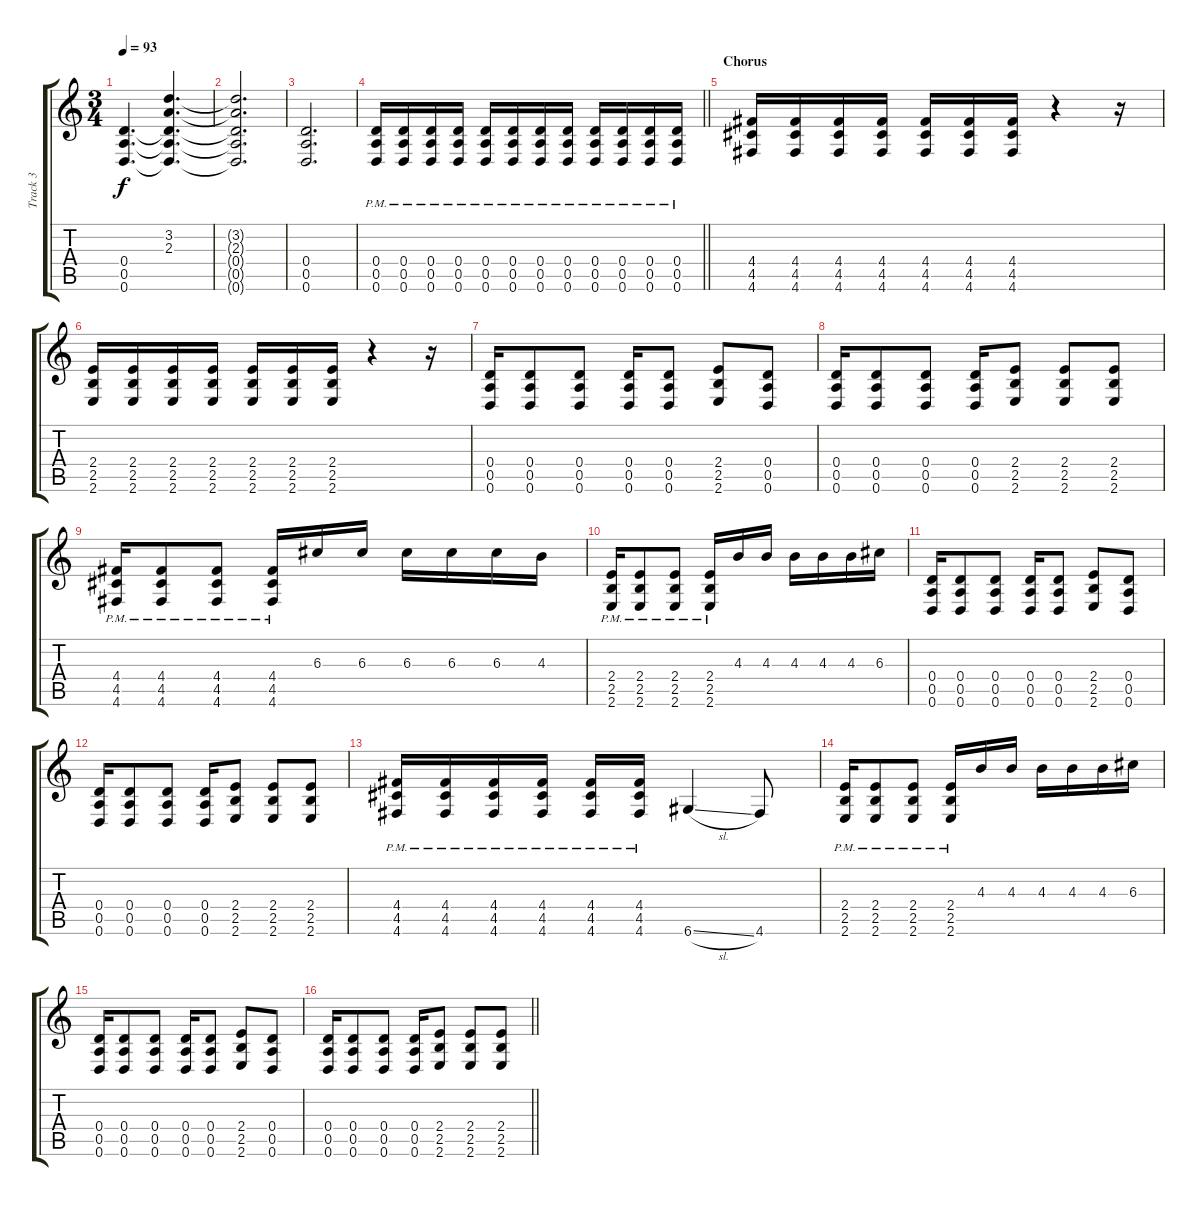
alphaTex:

\track ("Track 3" "Track 3") {instrument acousticguitarsteel}
\staff {score tabs}
\tuning (E4 B3 G3 D3 A2 D2) {hide}
\ts (3 4)
\tempo 93
\clef g2
\ks c
(0.4 0.5 0.6).4{d dy f} (3.2 2.3 0.4{t} 0.5{t} 0.6{t}).4{d} |
(3.2{t} 2.3{t} 0.4{t} 0.5{t} 0.6{t}).2{d} |
(0.4 0.5 0.6).2{d} |
\barLineRight lightlight
(0.4{pm} 0.5{pm} 0.6{pm}).16 (0.4{pm} 0.5{pm} 0.6{pm}).16 (0.4{pm} 0.5{pm} 0.6{pm}).16 (0.4{pm} 0.5{pm} 0.6{pm}).16 (0.4{pm} 0.5{pm} 0.6{pm}).16 (0.4{pm} 0.5{pm} 0.6{pm}).16 (0.4{pm} 0.5{pm} 0.6{pm}).16 (0.4{pm} 0.5{pm} 0.6{pm}).16 (0.4{pm} 0.5{pm} 0.6{pm}).16 (0.4{pm} 0.5{pm} 0.6{pm}).16 (0.4{pm} 0.5{pm} 0.6{pm}).16 (0.4{pm} 0.5{pm} 0.6{pm}).16 |
\section ("" "Chorus")
(4.4 4.5 4.6).16 (4.4 4.5 4.6).16 (4.4 4.5 4.6).16 (4.4 4.5 4.6).16 (4.4 4.5 4.6).16 (4.4 4.5 4.6).16 (4.4 4.5 4.6).16 r.4 r.16 |
(2.4 2.5 2.6).16 (2.4 2.5 2.6).16 (2.4 2.5 2.6).16 (2.4 2.5 2.6).16 (2.4 2.5 2.6).16 (2.4 2.5 2.6).16 (2.4 2.5 2.6).16 r.4 r.16 |
(0.4 0.5 0.6).16 (0.4 0.5 0.6).8 (0.4 0.5 0.6).8 (0.4 0.5 0.6).16 (0.4 0.5 0.6).8 (2.4 2.5 2.6).8 (0.4 0.5 0.6).8 |
(0.4 0.5 0.6).16 (0.4 0.5 0.6).8 (0.4 0.5 0.6).8 (0.4 0.5 0.6).16 (2.4 2.5 2.6).8 (2.4 2.5 2.6).8 (2.4 2.5 2.6).8 |
(4.4{pm} 4.5{pm} 4.6{pm}).16 (4.4{pm} 4.5{pm} 4.6{pm}).8 (4.4{pm} 4.5{pm} 4.6{pm}).8 (4.4{pm} 4.5{pm} 4.6{pm}).16 6.3.16 6.3.16 6.3.16 6.3.16 6.3.16 4.3.16 |
(2.4{pm} 2.5{pm} 2.6{pm}).16 (2.4{pm} 2.5{pm} 2.6{pm}).8 (2.4{pm} 2.5{pm} 2.6{pm}).8 (2.4{pm} 2.5{pm} 2.6{pm}).16 4.3.16 4.3.16 4.3.16 4.3.16 4.3.16 6.3.16 |
(0.4 0.5 0.6).16 (0.4 0.5 0.6).8 (0.4 0.5 0.6).8 (0.4 0.5 0.6).16 (0.4 0.5 0.6).8 (2.4 2.5 2.6).8 (0.4 0.5 0.6).8 |
(0.4 0.5 0.6).16 (0.4 0.5 0.6).8 (0.4 0.5 0.6).8 (0.4 0.5 0.6).16 (2.4 2.5 2.6).8 (2.4 2.5 2.6).8 (2.4 2.5 2.6).8 |
(4.4{pm} 4.5{pm} 4.6{pm}).16 (4.4{pm} 4.5{pm} 4.6{pm}).16 (4.4{pm} 4.5{pm} 4.6{pm}).16 (4.4{pm} 4.5{pm} 4.6{pm}).16 (4.4{pm} 4.5{pm} 4.6{pm}).16 (4.4{pm} 4.5{pm} 4.6{pm}).16 6.6{sl}.4 4.6.8 |
(2.4{pm} 2.5{pm} 2.6{pm}).16 (2.4{pm} 2.5{pm} 2.6{pm}).8 (2.4{pm} 2.5{pm} 2.6{pm}).8 (2.4{pm} 2.5{pm} 2.6{pm}).16 4.3.16 4.3.16 4.3.16 4.3.16 4.3.16 6.3.16 |
(0.4 0.5 0.6).16 (0.4 0.5 0.6).8 (0.4 0.5 0.6).8 (0.4 0.5 0.6).16 (0.4 0.5 0.6).8 (2.4 2.5 2.6).8 (0.4 0.5 0.6).8 |
\barLineRight lightlight
(0.4 0.5 0.6).16 (0.4 0.5 0.6).8 (0.4 0.5 0.6).8 (0.4 0.5 0.6).16 (2.4 2.5 2.6).8 (2.4 2.5 2.6).8 (2.4 2.5 2.6).8
